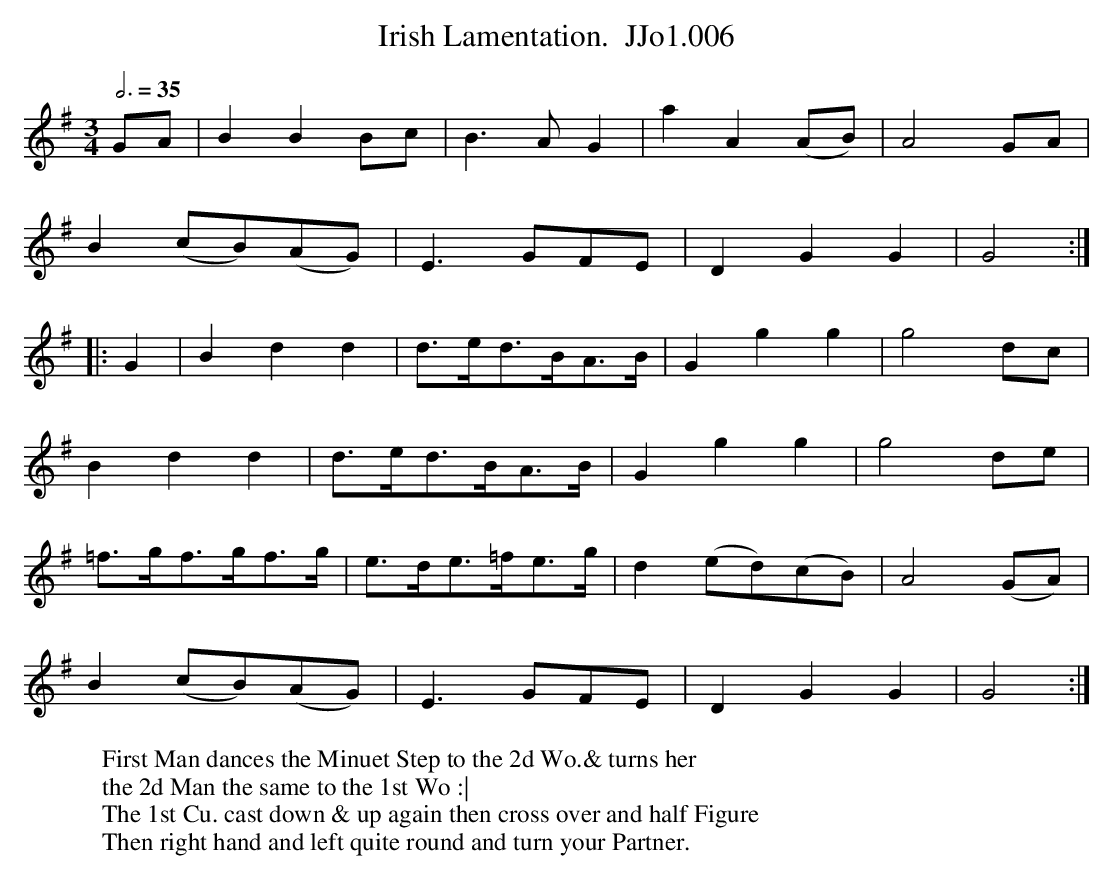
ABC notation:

X:1
T:Irish Lamentation.  JJo1.006
M:3/4
Q:3/4=35
L:1/8
K:G
GA |B2B2Bc | B3AG2 | a2A2(AB) | A4GA |
B2(cB)(AG) | E3GFE | D2G2G2 | G4 :|
|:G2 |B2d2d2 | d>ed>BA>B | G2g2g2 | g4dc |
B2d2d2 | d>ed>BA>B | G2g2g2 | g4de |
=f>gf>gf>g | e>de>=fe>g | d2(ed)(cB) | A4 (GA) |
B2(cB)(AG) | E3GFE | D2 G2 G2 | G4 :|
W:First Man dances the Minuet Step to the 2d Wo.& turns her
W:the 2d Man the same to the 1st Wo :|
W:The 1st Cu. cast down & up again then cross over and half Figure
W:Then right hand and left quite round and turn your Partner.
